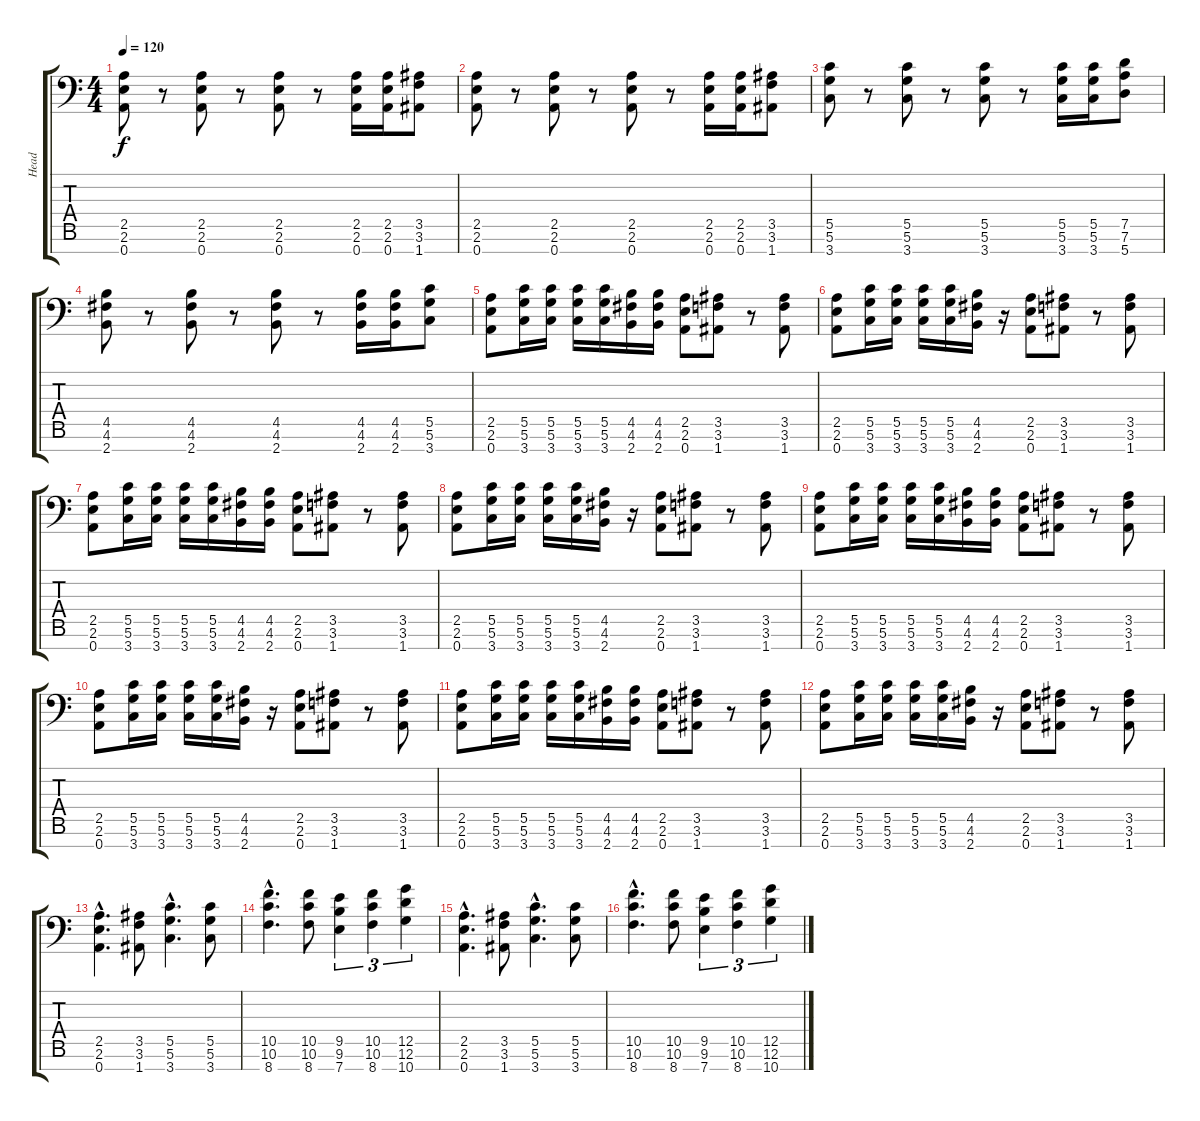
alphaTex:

\track ("Head" "Head") {instrument distortionguitar}
\staff {score tabs}
\tuning (D4 A3 F3 C3 G2 D2 A1) {hide}
\ts (4 4)
\tempo 120
\clef f4
\ks c
(2.5 2.6 0.7).8{dy f} r.8 (2.5 2.6 0.7).8 r.8 (2.5 2.6 0.7).8 r.8 (2.5 2.6 0.7).16 (2.5 2.6 0.7).16 (3.5 3.6 1.7).8 |
(2.5 2.6 0.7).8 r.8 (2.5 2.6 0.7).8 r.8 (2.5 2.6 0.7).8 r.8 (2.5 2.6 0.7).16 (2.5 2.6 0.7).16 (3.5 3.6 1.7).8 |
(5.5 5.6 3.7).8 r.8 (5.5 5.6 3.7).8 r.8 (5.5 5.6 3.7).8 r.8 (5.5 5.6 3.7).16 (5.5 5.6 3.7).16 (7.5 7.6 5.7).8 |
(4.5 4.6 2.7).8 r.8 (4.5 4.6 2.7).8 r.8 (4.5 4.6 2.7).8 r.8 (4.5 4.6 2.7).16 (4.5 4.6 2.7).16 (5.5 5.6 3.7).8 |
(2.5 2.6 0.7).8 (5.5 5.6 3.7).16 (5.5 5.6 3.7).16 (5.5 5.6 3.7).16 (5.5 5.6 3.7).16 (4.5 4.6 2.7).16 (4.5 4.6 2.7).16 (2.5 2.6 0.7).8 (3.5 3.6 1.7).8 r.8 (3.5 3.6 1.7).8 |
(2.5 2.6 0.7).8 (5.5 5.6 3.7).16 (5.5 5.6 3.7).16 (5.5 5.6 3.7).16 (5.5 5.6 3.7).16 (4.5 4.6 2.7).16 r.16 (2.5 2.6 0.7).8 (3.5 3.6 1.7).8 r.8 (3.5 3.6 1.7).8 |
(2.5 2.6 0.7).8 (5.5 5.6 3.7).16 (5.5 5.6 3.7).16 (5.5 5.6 3.7).16 (5.5 5.6 3.7).16 (4.5 4.6 2.7).16 (4.5 4.6 2.7).16 (2.5 2.6 0.7).8 (3.5 3.6 1.7).8 r.8 (3.5 3.6 1.7).8 |
(2.5 2.6 0.7).8 (5.5 5.6 3.7).16 (5.5 5.6 3.7).16 (5.5 5.6 3.7).16 (5.5 5.6 3.7).16 (4.5 4.6 2.7).16 r.16 (2.5 2.6 0.7).8 (3.5 3.6 1.7).8 r.8 (3.5 3.6 1.7).8 |
(2.5 2.6 0.7).8 (5.5 5.6 3.7).16 (5.5 5.6 3.7).16 (5.5 5.6 3.7).16 (5.5 5.6 3.7).16 (4.5 4.6 2.7).16 (4.5 4.6 2.7).16 (2.5 2.6 0.7).8 (3.5 3.6 1.7).8 r.8 (3.5 3.6 1.7).8 |
(2.5 2.6 0.7).8 (5.5 5.6 3.7).16 (5.5 5.6 3.7).16 (5.5 5.6 3.7).16 (5.5 5.6 3.7).16 (4.5 4.6 2.7).16 r.16 (2.5 2.6 0.7).8 (3.5 3.6 1.7).8 r.8 (3.5 3.6 1.7).8 |
(2.5 2.6 0.7).8 (5.5 5.6 3.7).16 (5.5 5.6 3.7).16 (5.5 5.6 3.7).16 (5.5 5.6 3.7).16 (4.5 4.6 2.7).16 (4.5 4.6 2.7).16 (2.5 2.6 0.7).8 (3.5 3.6 1.7).8 r.8 (3.5 3.6 1.7).8 |
(2.5 2.6 0.7).8 (5.5 5.6 3.7).16 (5.5 5.6 3.7).16 (5.5 5.6 3.7).16 (5.5 5.6 3.7).16 (4.5 4.6 2.7).16 r.16 (2.5 2.6 0.7).8 (3.5 3.6 1.7).8 r.8 (3.5 3.6 1.7).8 |
(2.5{hac} 2.6{hac} 0.7{hac}).4{d} (3.5 3.6 1.7).8 (5.5{hac} 5.6{hac} 3.7{hac}).4{d} (5.5 5.6 3.7).8 |
(10.5{hac} 10.6{hac} 8.7{hac}).4{d} (10.5 10.6 8.7).8 (9.5 9.6 7.7).4{tu (3 2)} (10.5 10.6 8.7).4{tu (3 2)} (12.5 12.6 10.7).4{tu (3 2)} |
(2.5{hac} 2.6{hac} 0.7{hac}).4{d} (3.5 3.6 1.7).8 (5.5{hac} 5.6{hac} 3.7{hac}).4{d} (5.5 5.6 3.7).8 |
(10.5{hac} 10.6{hac} 8.7{hac}).4{d} (10.5 10.6 8.7).8 (9.5 9.6 7.7).4{tu (3 2)} (10.5 10.6 8.7).4{tu (3 2)} (12.5 12.6 10.7).4{tu (3 2)}
